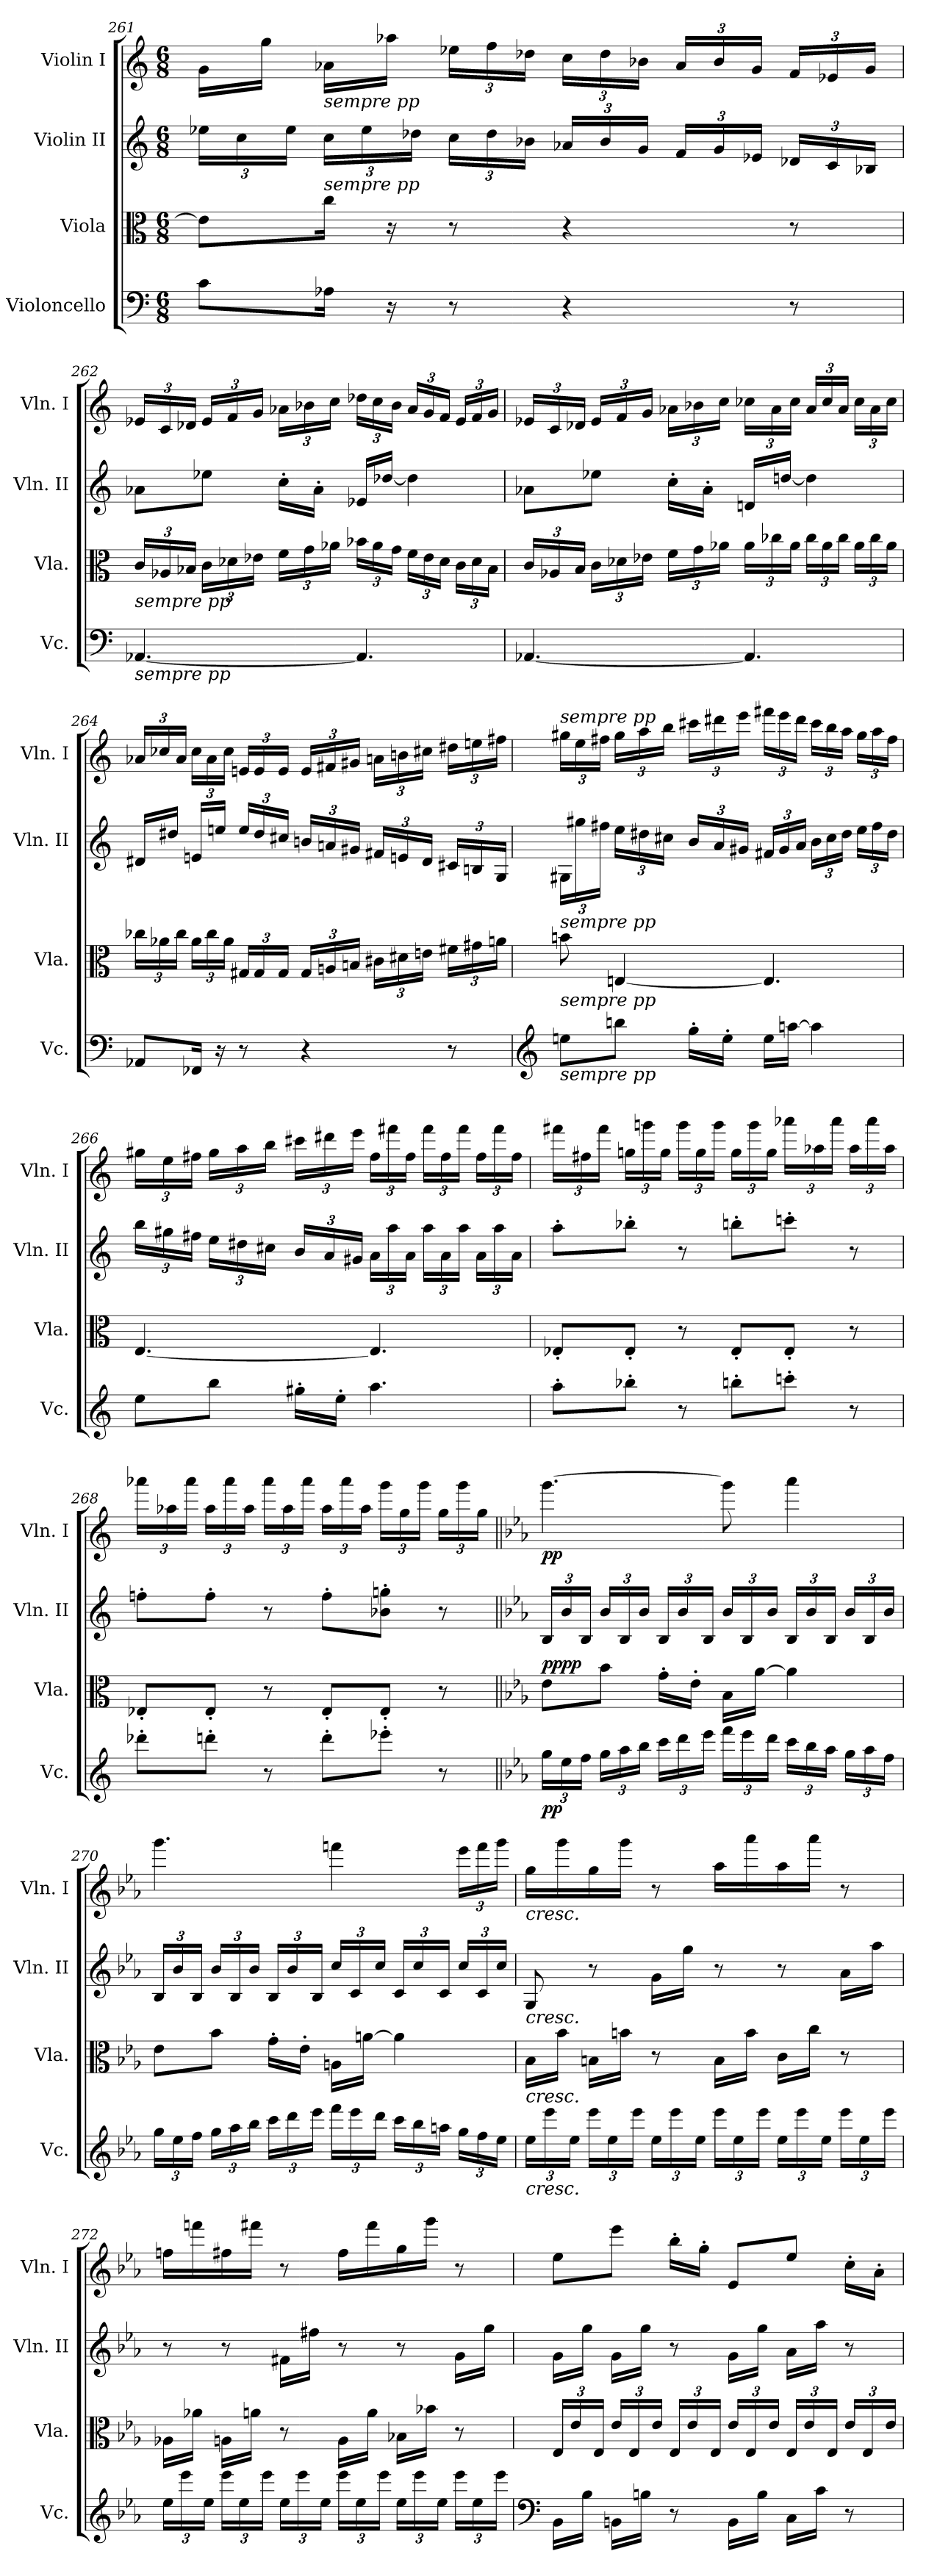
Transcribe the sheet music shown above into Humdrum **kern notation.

**kern	**dynam	**kern	**dynam	**kern	**kern	**dynam
*part4	*part4	*part3	*part3	*part2	*part1	*part1
*staff4	*staff4	*staff3	*staff3	*staff2	*staff1	*staff1
*I"Violoncello	*	*I"Viola	*	*I"Violin II	*I"Violin I	*
*I'Vc.	*	*I'Vla.	*	*I'Vln. II	*I'Vln. I	*
*clefF4	*	*clefC3	*	*clefG2	*clefG2	*
*k[]	*	*k[]	*	*k[]	*k[]	*
*C:	*	*C:	*	*C:	*C:	*
*M6/8	*	*M6/8	*	*M6/8	*M6/8	*
*	*	*	*	*Xbrackettup	*	*
=261	=261	=261	=261	=261	=261	=261
8c\L	.	8e-\L]	.	24ee-X\LL	16g\LL	.
.	.	.	.	24cc\	.	.
.	.	.	.	.	16gg\JJ	.
.	.	.	.	24ee-\JJ	.	.
!	!	!	!	!	!LO:TX:b:i:t=sempre pp	!
!	!	!LO:TX:a:i:t=sempre pp	!	!	!	!
16A-X\Jk	.	16cc\Jk	.	24cc\LL	16a-X\LL	.
.	.	.	.	24ee-\	.	.
16r	.	16r	.	.	16aa-X\JJ	.
.	.	.	.	24dd-X\JJ	.	.
*	*	*	*	*	*Xbrackettup	*
8r	.	8r	.	24cc\LL	24ee-X\LL	.
.	.	.	.	24dd-\	24ff\	.
.	.	.	.	24b-X\JJ	24dd-X\JJ	.
4r	.	4r	.	24a-X/LL	24cc\LL	.
.	.	.	.	24b-/	24dd-\	.
.	.	.	.	24g/JJ	24b-X\JJ	.
.	.	.	.	24f/LL	24a-/LL	.
.	.	.	.	24g/	24b-/	.
.	.	.	.	24e-X/JJ	24g/JJ	.
8r	.	8r	.	24d-X/LL	24f/LL	.
.	.	.	.	24c/	24e-X/	.
.	.	.	.	24B-X/JJ	24g/JJ	.
=262	=262	=262	=262	=262	=262	=262
*	*	*Xbrackettup	*	*	*	*
!	!	!LO:TX:b:i:t=sempre pp	!	!	!	!
!LO:TX:b:i:t=sempre pp	!	!	!	!	!	!
[4.AA-X/	.	24c/LL	.	8a-X\L	24e-X/LL	.
.	.	24A-X/	.	.	24c/	.
.	.	24B-X/JJ	.	.	24d-X/JJ	.
.	.	24c\LL	.	8ee-X\J	24e-/LL	.
.	.	24d-X\	.	.	24f/	.
.	.	24e-X\JJ	.	.	24g/JJ	.
.	.	24f\LL	.	16cc'\LL	24a-X\LL	.
.	.	24g\	.	.	24b-X\	.
.	.	.	.	16a-'\JJ	.	.
.	.	24a-X\JJ	.	.	24cc\JJ	.
4.AA-/]	.	24b-X\LL	.	16e-X/LL	24dd-X\LL	.
.	.	24a-\	.	.	24cc\	.
.	.	.	.	[16dd-X/JJ	.	.
.	.	24g\JJ	.	.	24b-\JJ	.
.	.	24f\LL	.	4dd-\]	24a-/LL	.
.	.	24e-\	.	.	24g/	.
.	.	24d-\JJ	.	.	24f/JJ	.
.	.	24c\LL	.	.	24e-/LL	.
.	.	24d-\	.	.	24f/	.
.	.	24B-\JJ	.	.	24g/JJ	.
=263	=263	=263	=263	=263	=263	=263
[4.AA-X/	.	24c/LL	.	8a-X\L	24e-X/LL	.
.	.	24A-X/	.	.	24c/	.
.	.	24B/JJ	.	.	24d-X/JJ	.
.	.	24c\LL	.	8ee-X\J	24e-/LL	.
.	.	24d-X\	.	.	24f/	.
.	.	24e-X\JJ	.	.	24g/JJ	.
.	.	24f\LL	.	16cc'\LL	24a-X\LL	.
.	.	24g\	.	.	24b-X\	.
.	.	.	.	16a-'\JJ	.	.
.	.	24a-X\JJ	.	.	24cc\JJ	.
4.AA-/]	.	24a-\LL	.	16dn/LL	24cc-X\LL	.
.	.	24cc-X\	.	.	24a-\	.
.	.	.	.	[16ddn/JJ	.	.
.	.	24a-\JJ	.	.	24cc-\JJ	.
.	.	24cc-\LL	.	4dd\]	24a-/LL	.
.	.	24a-\	.	.	24cc-/	.
.	.	24cc-\JJ	.	.	24a-/JJ	.
.	.	24a-\LL	.	.	24cc-\LL	.
.	.	24cc-\	.	.	24a-\	.
.	.	24a-\JJ	.	.	24cc-\JJ	.
=264	=264	=264	=264	=264	=264	=264
8AA-X/L	.	24cc-X\LL	.	16d#X/LL	24a-X/LL	.
.	.	24a-X\	.	.	24cc-X/	.
.	.	.	.	16dd#X/JJ	.	.
.	.	24cc-\JJ	.	.	24a-/JJ	.
16FF-X/Jk	.	24a-\LL	.	16en/LL	24cc-\LL	.
.	.	24cc-\	.	.	24a-\	.
16r	.	.	.	16een/JJ	.	.
.	.	24a-\JJ	.	.	24cc-\JJ	.
8r	.	24G#X/LL	.	24ee/LL	24en/LL	.
.	.	24G#/	.	24dd#/	24e/	.
.	.	24G#/JJ	.	24cc#X/JJ	24e/JJ	.
4r	.	24G#/LL	.	24bn/LL	24e/LL	.
.	.	24An/	.	24an/	24f#X/	.
.	.	24Bn/JJ	.	24g#X/JJ	24g#X/JJ	.
.	.	24c#X\LL	.	24f#X/LL	24an\LL	.
.	.	24d#X\	.	24en/	24bn\	.
.	.	24en\JJ	.	24d#/JJ	24cc#X\JJ	.
8r	.	24f#X\LL	.	24c#X/LL	24dd#X\LL	.
.	.	24g#X\	.	24Bn/	24een\	.
.	.	24an\JJ	.	24G/JJ	24ff#X\JJ	.
=265	=265	=265	=265	=265	=265	=265
*clefG2	*	*	*	*	*	*
!	!	!	!	!	!LO:TX:a:i:t=sempre pp	!
!	!	!	!	!LO:TX:b:i:t=sempre pp	!	!
!	!	!LO:TX:b:i:t=sempre pp	!	!	!	!
!LO:TX:b:i:t=sempre pp	!	!	!	!	!	!
8een\L	.	8bn\	.	24G#X\LL	24gg#X\LL	.
.	.	.	.	24gg#X\	24ee\	.
.	.	.	.	24ff#X\JJ	24ff#X\JJ	.
8bbn\J	.	[4En/	.	24ee\LL	24gg#\LL	.
.	.	.	.	24dd#X\	24aa\	.
.	.	.	.	24cc#X\JJ	24bb\JJ	.
16gg'\LL	.	.	.	24b/LL	24ccc#X\LL	.
.	.	.	.	24a/	24ddd#X\	.
16ee'\JJ	.	.	.	.	.	.
.	.	.	.	24g#X/JJ	24eee\JJ	.
16ee\LL	.	4.E/]	.	24f#X/LL	24fff#X\LL	.
.	.	.	.	24g#/	24eee\	.
[16aan\JJ	.	.	.	.	.	.
.	.	.	.	24a/JJ	24ddd#\JJ	.
4aa\]	.	.	.	24b\LL	24ccc#\LL	.
.	.	.	.	24cc#\	24bb\	.
.	.	.	.	24dd#\JJ	24aa\JJ	.
.	.	.	.	24ee\LL	24gg#\LL	.
.	.	.	.	24ff#\	24aa\	.
.	.	.	.	24dd#\JJ	24ff#\JJ	.
=266	=266	=266	=266	=266	=266	=266
8ee\L	.	[4.E/	.	24bb\LL	24gg#X\LL	.
.	.	.	.	24gg#X\	24ee\	.
.	.	.	.	24ff#X\JJ	24ff#X\JJ	.
8bb\J	.	.	.	24ee\LL	24gg#\LL	.
.	.	.	.	24dd#X\	24aa\	.
.	.	.	.	24cc#X\JJ	24bb\JJ	.
16gg#X'\LL	.	.	.	24b/LL	24ccc#X\LL	.
.	.	.	.	24a/	24ddd#X\	.
16ee'\JJ	.	.	.	.	.	.
.	.	.	.	24g#X/JJ	24eee\JJ	.
4.aa\	.	4.E/]	.	24a\LL	24ff#\LL	.
.	.	.	.	24aa\	24fff#X\	.
.	.	.	.	24a\JJ	24ff#\JJ	.
.	.	.	.	24aa\LL	24fff#\LL	.
.	.	.	.	24a\	24ff#\	.
.	.	.	.	24aa\JJ	24fff#\JJ	.
.	.	.	.	24a\LL	24ff#\LL	.
.	.	.	.	24aa\	24fff#\	.
.	.	.	.	24a\JJ	24ff#\JJ	.
=267	=267	=267	=267	=267	=267	=267
8aa'\L	.	8E-X'/L	.	8aa'\L	24fff#X\LL	.
.	.	.	.	.	24ff#X\	.
.	.	.	.	.	24fff#\JJ	.
8bb-X'\J	.	8E-'/J	.	8bb-X'\J	24ggn\LL	.
.	.	.	.	.	24gggn\	.
.	.	.	.	.	24gg\JJ	.
8r	.	8r	.	8r	24ggg\LL	.
.	.	.	.	.	24gg\	.
.	.	.	.	.	24ggg\JJ	.
8bbn'\L	.	8E-'/L	.	8bbn'\L	24gg\LL	.
.	.	.	.	.	24ggg\	.
.	.	.	.	.	24gg\JJ	.
8cccn'\J	.	8E-'/J	.	8cccn'\J	24aaa-X\LL	.
.	.	.	.	.	24aa-X\	.
.	.	.	.	.	24aaa-\JJ	.
8r	.	8r	.	8r	24aa-\LL	.
.	.	.	.	.	24aaa-\	.
.	.	.	.	.	24aa-\JJ	.
=268	=268	=268	=268	=268	=268	=268
8ddd-X'\L	.	8E-X'/L	.	8ffn'\L	24aaa-X\LL	.
.	.	.	.	.	24aa-X\	.
.	.	.	.	.	24aaa-\JJ	.
8dddn'\J	.	8E-'/J	.	8ff'\J	24aa-\LL	.
.	.	.	.	.	24aaa-\	.
.	.	.	.	.	24aa-\JJ	.
8r	.	8r	.	8r	24aaa-\LL	.
.	.	.	.	.	24aa-\	.
.	.	.	.	.	24aaa-\JJ	.
8ddd'\L	.	8E-'/L	.	8ff'\L	24aa-\LL	.
.	.	.	.	.	24aaa-\	.
.	.	.	.	.	24aa-\JJ	.
8eee-X'\J	.	8E-'/J	.	8b-X\' 8ggn\'J	24ggg\LL	.
.	.	.	.	.	24gg\	.
.	.	.	.	.	24ggg\JJ	.
8r	.	8r	.	8r	24gg\LL	.
.	.	.	.	.	24ggg\	.
.	.	.	.	.	24gg\JJ	.
=269||	=269||	=269||	=269||	=269||	=269||	=269||
*k[b-e-a-]	*	*k[b-e-a-]	*	*k[b-e-a-]	*k[b-e-a-]	*
*E-:	*	*E-:	*	*E-:	*E-:	*
*Xbrackettup	*	*	*	*	*	*
!	!LO:DY:b	!	!LO:DY:a	!	!	!
!	!	!	!LO:DY:n=1:b	!	!	!LO:DY:b
24gg\LL	pp	8e-\L	pp pp	24B-/LL	[4.ggg\	pp
24ee-\	.	.	.	24b-/	.	.
24ff\JJ	.	.	.	24B-/JJ	.	.
24gg\LL	.	8b-\J	.	24b-/LL	.	.
24aa-\	.	.	.	24B-/	.	.
24bb-\JJ	.	.	.	24b-/JJ	.	.
24ccc\LL	.	16g'\LL	.	24B-/LL	.	.
24ddd\	.	.	.	24b-/	.	.
.	.	16e-'\JJ	.	.	.	.
24eee-\JJ	.	.	.	24B-/JJ	.	.
24fff\LL	.	16B-\LL	.	24b-/LL	8ggg\]	.
24eee-\	.	.	.	24B-/	.	.
.	.	[16a-\JJ	.	.	.	.
24ddd\JJ	.	.	.	24b-/JJ	.	.
24ccc\LL	.	4a-\]	.	24B-/LL	4aaa-\	.
24bb-\	.	.	.	24b-/	.	.
24aa-\JJ	.	.	.	24B-/JJ	.	.
24gg\LL	.	.	.	24b-/LL	.	.
24aa-\	.	.	.	24B-/	.	.
24ff\JJ	.	.	.	24b-/JJ	.	.
=270	=270	=270	=270	=270	=270	=270
24gg\LL	.	8e-\L	.	24B-/LL	4.ggg\	.
24ee-\	.	.	.	24b-/	.	.
24ff\JJ	.	.	.	24B-/JJ	.	.
24gg\LL	.	8b-\J	.	24b-/LL	.	.
24aa-\	.	.	.	24B-/	.	.
24bb-\JJ	.	.	.	24b-/JJ	.	.
24ccc\LL	.	16g'\LL	.	24B-/LL	.	.
24ddd\	.	.	.	24b-/	.	.
.	.	16e-'\JJ	.	.	.	.
24eee-\JJ	.	.	.	24B-/JJ	.	.
24fff\LL	.	16An\LL	.	24cc/LL	4fffn\	.
24eee-\	.	.	.	24c/	.	.
.	.	[16an\JJ	.	.	.	.
24ddd\JJ	.	.	.	24cc/JJ	.	.
24ccc\LL	.	4a\]	.	24c/LL	.	.
24bb-\	.	.	.	24cc/	.	.
24aan\JJ	.	.	.	24c/JJ	.	.
24gg\LL	.	.	.	24cc/LL	24eee-\LL	.
24ff\	.	.	.	24c/	24fff\	.
24ee-\JJ	.	.	.	24cc/JJ	24ggg\JJ	.
=271	=271	=271	=271	=271	=271	=271
!	!	!	!	!	!LO:TX:b:i:t=cresc.	!
!	!	!LO:TX:b:i:t=cresc.	!	!	!	!
!	!	!LO:TX:a:i:t=cresc.	!	!	!	!
!LO:TX:b:i:t=cresc.	!	!	!	!	!	!
24ee-\LL	.	16B-\LL	.	8G/	16gg\LL	.
24eee-\	.	.	.	.	.	.
.	.	16b-\JJ	.	.	16ggg\	.
24ee-\JJ	.	.	.	.	.	.
24eee-\LL	.	16Bn\LL	.	8r	16gg\	.
24ee-\	.	.	.	.	.	.
.	.	16bn\JJ	.	.	16ggg\JJ	.
24eee-\JJ	.	.	.	.	.	.
24ee-\LL	.	8r	.	16g\LL	8r	.
24eee-\	.	.	.	.	.	.
.	.	.	.	16gg\JJ	.	.
24ee-\JJ	.	.	.	.	.	.
24eee-\LL	.	16B\LL	.	8r	16aa-\LL	.
24ee-\	.	.	.	.	.	.
.	.	16b\JJ	.	.	16aaa-\	.
24eee-\JJ	.	.	.	.	.	.
24ee-\LL	.	16c\LL	.	8r	16aa-\	.
24eee-\	.	.	.	.	.	.
.	.	16cc\JJ	.	.	16aaa-\JJ	.
24ee-\JJ	.	.	.	.	.	.
24eee-\LL	.	8r	.	16a-\LL	8r	.
24ee-\	.	.	.	.	.	.
.	.	.	.	16aa-\JJ	.	.
24eee-\JJ	.	.	.	.	.	.
=272	=272	=272	=272	=272	=272	=272
24ee-\LL	.	16A-X\LL	.	8r	16ffn\LL	.
24eee-\	.	.	.	.	.	.
.	.	16a-X\JJ	.	.	16fffn\	.
24ee-\JJ	.	.	.	.	.	.
24eee-\LL	.	16An\LL	.	8r	16ff#X\	.
24ee-\	.	.	.	.	.	.
.	.	16an\JJ	.	.	16fff#X\JJ	.
24eee-\JJ	.	.	.	.	.	.
24ee-\LL	.	8r	.	16f#X\LL	8r	.
24eee-\	.	.	.	.	.	.
.	.	.	.	16ff#X\JJ	.	.
24ee-\JJ	.	.	.	.	.	.
24eee-\LL	.	16A\LL	.	8r	16ff#\LL	.
24ee-\	.	.	.	.	.	.
.	.	16a\JJ	.	.	16fff#\	.
24eee-\JJ	.	.	.	.	.	.
24ee-\LL	.	16B-X\LL	.	8r	16gg\	.
24eee-\	.	.	.	.	.	.
.	.	16b-X\JJ	.	.	16ggg\JJ	.
24ee-\JJ	.	.	.	.	.	.
24eee-\LL	.	8r	.	16g\LL	8r	.
24ee-\	.	.	.	.	.	.
.	.	.	.	16gg\JJ	.	.
24eee-\JJ	.	.	.	.	.	.
=273	=273	=273	=273	=273	=273	=273
*clefF4	*	*	*	*	*	*
16BB-\LL	.	24E-/LL	.	16g\LL	8ee-\L	.
.	.	24e-/	.	.	.	.
16B-\JJ	.	.	.	16gg\JJ	.	.
.	.	24E-/JJ	.	.	.	.
16BBn\LL	.	24e-/LL	.	16g\LL	8eee-\J	.
.	.	24E-/	.	.	.	.
16Bn\JJ	.	.	.	16gg\JJ	.	.
.	.	24e-/JJ	.	.	.	.
8r	.	24E-/LL	.	8r	16bb-'\LL	.
.	.	24e-/	.	.	.	.
.	.	.	.	.	16gg'\JJ	.
.	.	24E-/JJ	.	.	.	.
16BB\LL	.	24e-/LL	.	16g\LL	8e-/L	.
.	.	24E-/	.	.	.	.
16B\JJ	.	.	.	16gg\JJ	.	.
.	.	24e-/JJ	.	.	.	.
16C\LL	.	24E-/LL	.	16a-\LL	8ee-/J	.
.	.	24e-/	.	.	.	.
16c\JJ	.	.	.	16aa-\JJ	.	.
.	.	24E-/JJ	.	.	.	.
8r	.	24e-/LL	.	8r	16cc'\LL	.
.	.	24E-/	.	.	.	.
.	.	.	.	.	16a-'\JJ	.
.	.	24e-/JJ	.	.	.	.
=	=	=	=	=	=	=
*-	*-	*-	*-	*-	*-	*-
